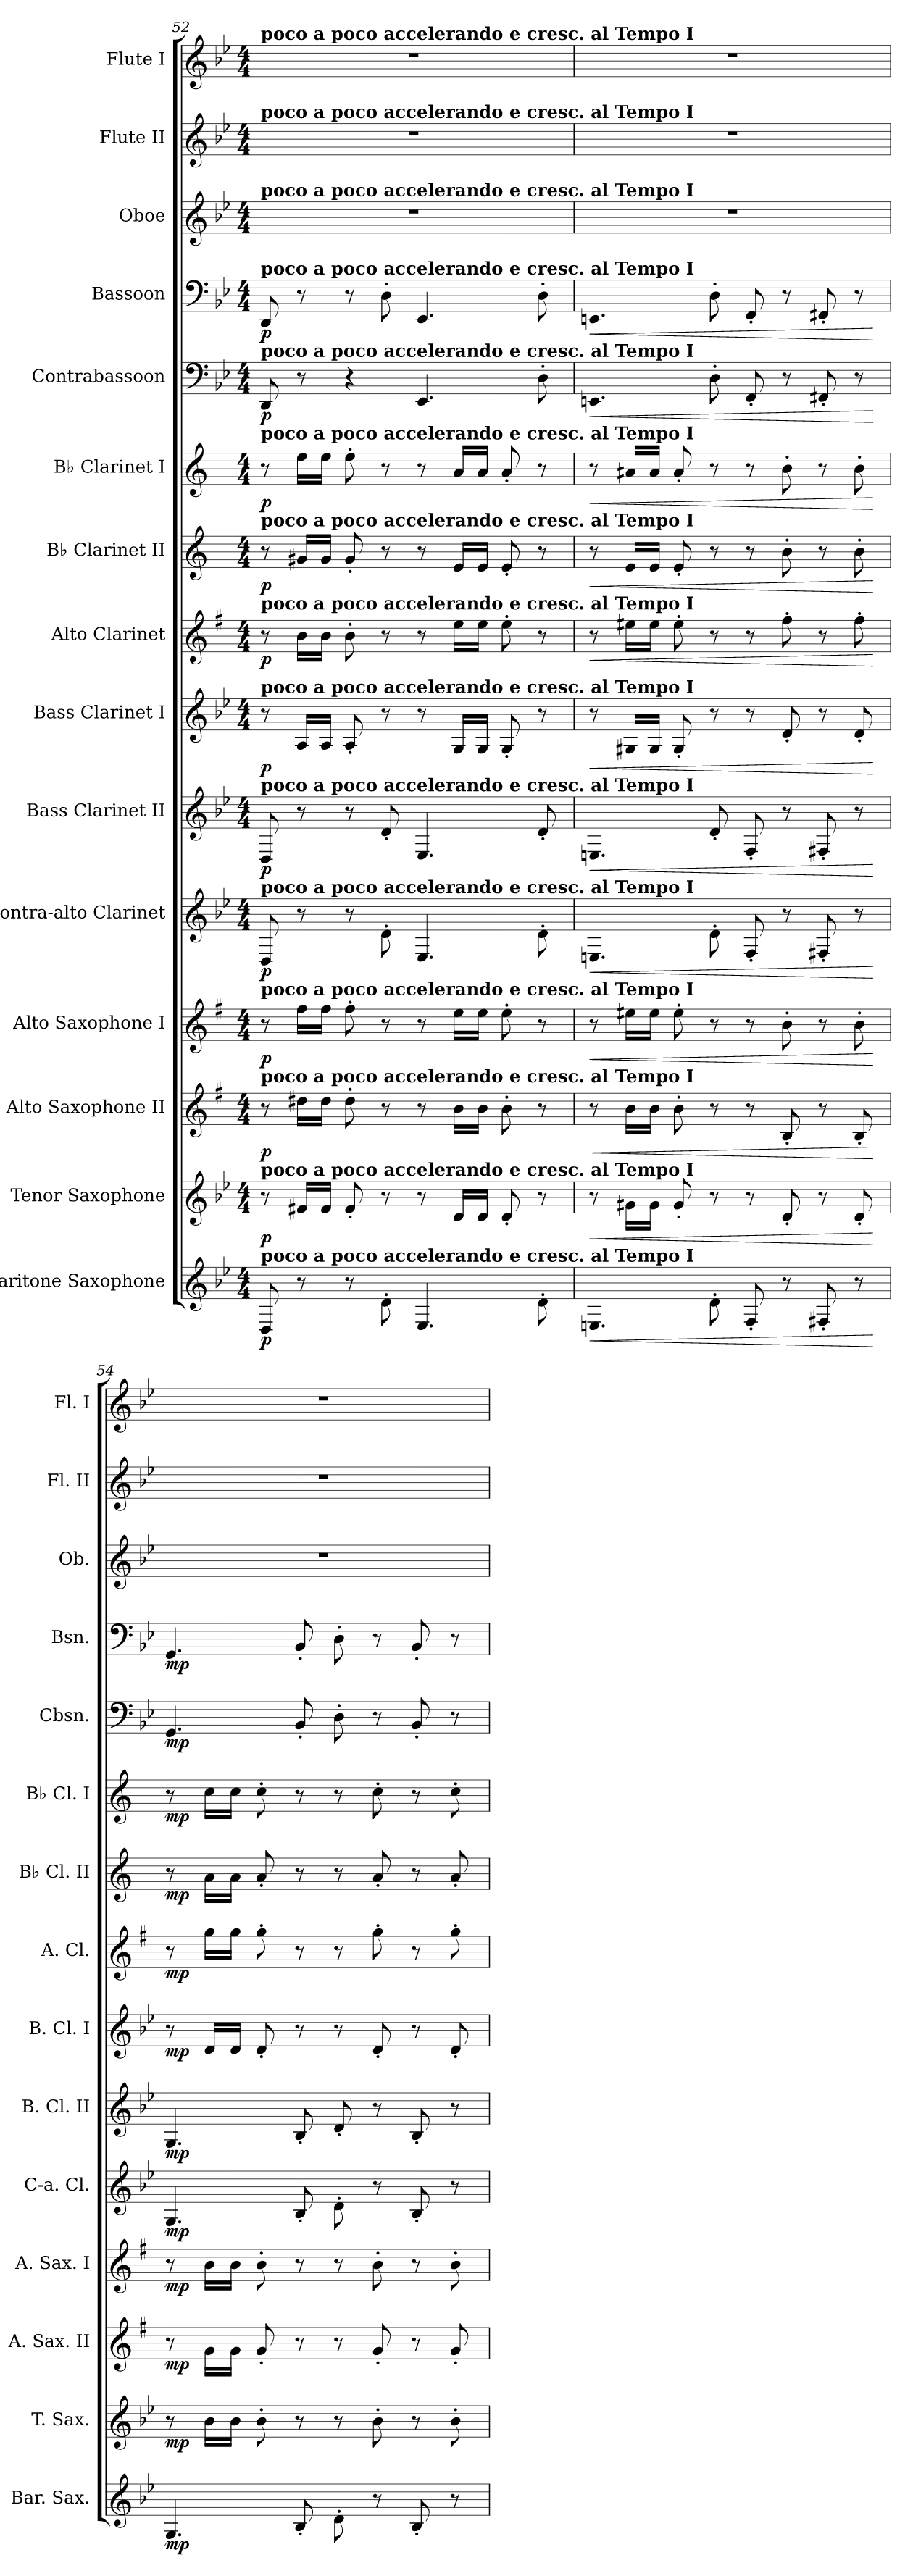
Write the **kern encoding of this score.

**kern	**dynam	**kern	**dynam	**kern	**dynam	**kern	**dynam	**kern	**dynam	**kern	**dynam	**kern	**dynam	**kern	**dynam	**kern	**dynam	**kern	**dynam	**kern	**dynam	**kern	**dynam	**kern	**kern	**kern
*part15	*part15	*part14	*part14	*part13	*part13	*part12	*part12	*part11	*part11	*part10	*part10	*part9	*part9	*part8	*part8	*part7	*part7	*part6	*part6	*part5	*part5	*part4	*part4	*part3	*part2	*part1
*staff15	*staff15	*staff14	*staff14	*staff13	*staff13	*staff12	*staff12	*staff11	*staff11	*staff10	*staff10	*staff9	*staff9	*staff8	*staff8	*staff7	*staff7	*staff6	*staff6	*staff5	*staff5	*staff4	*staff4	*staff3	*staff2	*staff1
*I"Baritone Saxophone	*	*I"Tenor Saxophone	*	*I"Alto Saxophone II	*	*I"Alto Saxophone I	*	*I"Contra-alto Clarinet	*	*I"Bass Clarinet II	*	*I"Bass Clarinet I	*	*I"Alto Clarinet	*	*I"B♭ Clarinet II	*	*I"B♭ Clarinet I	*	*I"Contrabassoon	*	*I"Bassoon	*	*I"Oboe	*I"Flute II	*I"Flute I
*I'Bar. Sax.	*	*I'T. Sax.	*	*I'A. Sax. II	*	*I'A. Sax. I	*	*I'C-a. Cl.	*	*I'B. Cl. II	*	*I'B. Cl. I	*	*I'A. Cl.	*	*I'B♭ Cl. II	*	*I'B♭ Cl. I	*	*I'Cbsn.	*	*I'Bsn.	*	*I'Ob.	*I'Fl. II	*I'Fl. I
*clefG2	*	*clefG2	*	*clefG2	*	*clefG2	*	*clefG2	*	*clefG2	*	*clefG2	*	*clefG2	*	*clefG2	*	*clefG2	*	*clefF4	*	*clefF4	*	*clefG2	*clefG2	*clefG2
*ITrd12c21	*	*ITrd8c14	*	*ITrd5c9	*	*ITrd5c9	*	*ITrd12c21	*	*ITrd8c14	*	*ITrd8c14	*	*ITrd5c9	*	*ITrd1c2	*	*ITrd1c2	*	*ITrd7c12	*	*	*	*	*	*
*k[b-e-]	*	*k[b-e-]	*	*k[b-e-]	*	*k[b-e-]	*	*k[b-e-]	*	*k[b-e-]	*	*k[b-e-]	*	*k[b-e-]	*	*k[b-e-]	*	*k[b-e-]	*	*k[b-e-]	*	*k[b-e-]	*	*k[b-e-]	*k[b-e-]	*k[b-e-]
*M4/4	*	*M4/4	*	*M4/4	*	*M4/4	*	*M4/4	*	*M4/4	*	*M4/4	*	*M4/4	*	*M4/4	*	*M4/4	*	*M4/4	*	*M4/4	*	*M4/4	*M4/4	*M4/4
*MM50	*	*MM50	*	*MM50	*	*MM50	*	*MM50	*	*MM50	*	*MM50	*	*MM50	*	*MM50	*	*MM50	*	*MM50	*	*MM50	*	*MM50	*MM50	*MM50
=52	=52	=52	=52	=52	=52	=52	=52	=52	=52	=52	=52	=52	=52	=52	=52	=52	=52	=52	=52	=52	=52	=52	=52	=52	=52	=52
!	!	!	!	!	!	!	!	!	!	!	!	!	!	!	!	!	!	!	!	!	!	!	!	!	!	!LO:TX:a:B:t=poco a poco accelerando e cresc. al Tempo I
!	!	!	!	!	!	!	!	!	!	!	!	!	!	!	!	!	!	!	!	!	!	!	!	!	!LO:TX:a:B:t=poco a poco accelerando e cresc. al Tempo I	!
!	!	!	!	!	!	!	!	!	!	!	!	!	!	!	!	!	!	!	!	!	!	!	!	!LO:TX:a:B:t=poco a poco accelerando e cresc. al Tempo I	!	!
!	!	!	!	!	!	!	!	!	!	!	!	!	!	!	!	!	!	!	!	!	!	!LO:TX:a:B:t=poco a poco accelerando e cresc. al Tempo I	!	!	!	!
!	!	!	!	!	!	!	!	!	!	!	!	!	!	!	!	!	!	!	!	!LO:TX:a:B:t=poco a poco accelerando e cresc. al Tempo I	!	!	!	!	!	!
!	!	!	!	!	!	!	!	!	!	!	!	!	!	!	!	!	!	!LO:TX:a:B:t=poco a poco accelerando e cresc. al Tempo I	!	!	!	!	!	!	!	!
!	!	!	!	!	!	!	!	!	!	!	!	!	!	!	!	!LO:TX:a:B:t=poco a poco accelerando e cresc. al Tempo I	!	!	!	!	!	!	!	!	!	!
!	!	!	!	!	!	!	!	!	!	!	!	!	!	!LO:TX:a:B:t=poco a poco accelerando e cresc. al Tempo I	!	!	!	!	!	!	!	!	!	!	!	!
!	!	!	!	!	!	!	!	!	!	!	!	!LO:TX:a:B:t=poco a poco accelerando e cresc. al Tempo I	!	!	!	!	!	!	!	!	!	!	!	!	!	!
!	!	!	!	!	!	!	!	!	!	!LO:TX:a:B:t=poco a poco accelerando e cresc. al Tempo I	!	!	!	!	!	!	!	!	!	!	!	!	!	!	!	!
!	!	!	!	!	!	!	!	!LO:TX:a:B:t=poco a poco accelerando e cresc. al Tempo I	!	!	!	!	!	!	!	!	!	!	!	!	!	!	!	!	!	!
!	!	!	!	!	!	!LO:TX:a:B:t=poco a poco accelerando e cresc. al Tempo I	!	!	!	!	!	!	!	!	!	!	!	!	!	!	!	!	!	!	!	!
!	!	!	!	!LO:TX:a:B:t=poco a poco accelerando e cresc. al Tempo I	!	!	!	!	!	!	!	!	!	!	!	!	!	!	!	!	!	!	!	!	!	!
!	!	!LO:TX:a:B:t=poco a poco accelerando e cresc. al Tempo I	!	!	!	!	!	!	!	!	!	!	!	!	!	!	!	!	!	!	!	!	!	!	!	!
!LO:TX:a:B:t=poco a poco accelerando e cresc. al Tempo I	!	!	!	!	!	!	!	!	!	!	!	!	!	!	!	!	!	!	!	!	!	!	!	!	!	!
!	!LO:DY:b	!	!LO:DY:b	!	!LO:DY:b	!	!LO:DY:b	!	!LO:DY:b	!	!LO:DY:b	!	!LO:DY:b	!	!LO:DY:b	!	!LO:DY:b	!	!LO:DY:b	!	!LO:DY:b	!	!LO:DY:b	!	!	!
8DD/	p	8r	p	8r	p	8r	p	8DD/	p	8DD/	p	8r	p	8r	p	8r	p	8r	p	8DDD/	p	8DD/	p	1r	1r	1r
8r	.	16F#X/LL	.	16f#X\LL	.	16a\LL	.	8r	.	8r	.	16AA/LL	.	16d\LL	.	16f#X/LL	.	16dd\LL	.	8r	.	8r	.	.	.	.
.	.	16F#/JJ	.	16f#\JJ	.	16a\JJ	.	.	.	.	.	16AA/JJ	.	16d\JJ	.	16f#/JJ	.	16dd\JJ	.	.	.	.	.	.	.	.
8r	.	8F#'/	.	8f#'\	.	8a'\	.	8r	.	8r	.	8AA'/	.	8d'\	.	8f#'/	.	8dd'\	.	4r	.	8r	.	.	.	.
8D'\	.	8r	.	8r	.	8r	.	8D'\	.	8D'/	.	8r	.	8r	.	8r	.	8r	.	.	.	8D'\	.	.	.	.
4.EE-/	.	8r	.	8r	.	8r	.	4.EE-/	.	4.EE-/	.	8r	.	8r	.	8r	.	8r	.	4.EEE-/	.	4.EE-/	.	.	.	.
.	.	16D/LL	.	16d\LL	.	16g\LL	.	.	.	.	.	16GG/LL	.	16g\LL	.	16d/LL	.	16g/LL	.	.	.	.	.	.	.	.
.	.	16D/JJ	.	16d\JJ	.	16g\JJ	.	.	.	.	.	16GG/JJ	.	16g\JJ	.	16d/JJ	.	16g/JJ	.	.	.	.	.	.	.	.
.	.	8D'/	.	8d'\	.	8g'\	.	.	.	.	.	8GG'/	.	8g'\	.	8d'/	.	8g'/	.	.	.	.	.	.	.	.
8D'\	.	8r	.	8r	.	8r	.	8D'\	.	8D'/	.	8r	.	8r	.	8r	.	8r	.	8DD'\	.	8D'\	.	.	.	.
=53	=53	=53	=53	=53	=53	=53	=53	=53	=53	=53	=53	=53	=53	=53	=53	=53	=53	=53	=53	=53	=53	=53	=53	=53	=53	=53
*	*	*	*	*	*	*	*	*	*	*	*	*	*	*	*	*	*	*	*	*	*	*	*	*	*	*MM55
!	!LO:HP:b	!	!LO:HP:b	!	!LO:HP:b	!	!LO:HP:b	!	!LO:HP:b	!	!LO:HP:b	!	!LO:HP:b	!	!LO:HP:b	!	!LO:HP:b	!	!LO:HP:b	!	!LO:HP:b	!	!LO:HP:b	!	!	!
4.EEn/	<	8r	<	8r	<	8r	<	4.EEn/	<	4.EEn/	<	8r	<	8r	<	8r	<	8r	<	4.EEEn/	<	4.EEn/	<	1r	1r	1r
.	.	16G#X\LL	.	16d\LL	.	16g#X\LL	.	.	.	.	.	16GG#X/LL	.	16g#X\LL	.	16d/LL	.	16g#X/LL	.	.	.	.	.	.	.	.
.	.	16G#\JJ	.	16d\JJ	.	16g#\JJ	.	.	.	.	.	16GG#/JJ	.	16g#\JJ	.	16d/JJ	.	16g#/JJ	.	.	.	.	.	.	.	.
.	.	8G#'/	.	8d'\	.	8g#'\	.	.	.	.	.	8GG#'/	.	8g#'\	.	8d'/	.	8g#'/	.	.	.	.	.	.	.	.
8D'\	.	8r	.	8r	.	8r	.	8D'\	.	8D'/	.	8r	.	8r	.	8r	.	8r	.	8DD'\	.	8D'\	.	.	.	.
8FF'/	.	8r	.	8r	.	8r	.	8FF'/	.	8FF'/	.	8r	.	8r	.	8r	.	8r	.	8FFF'/	.	8FF'/	.	.	.	.
8r	.	8D'/	.	8D'/	.	8d'\	.	8r	.	8r	.	8D'/	.	8a'\	.	8a'\	.	8a'\	.	8r	.	8r	.	.	.	.
8FF#X'/	.	8r	.	8r	.	8r	.	8FF#X'/	.	8FF#X'/	.	8r	.	8r	.	8r	.	8r	.	8FFF#X'/	.	8FF#X'/	.	.	.	.
8r	.	8D'/	.	8D'/	.	8d'\	.	8r	.	8r	.	8D'/	.	8a'\	.	8a'\	.	8a'\	.	8r	.	8r	.	.	.	.
.	[	.	[	.	[	.	[	.	[	.	[	.	[	.	[	.	[	.	[	.	[	.	[	.	.	.
=54	=54	=54	=54	=54	=54	=54	=54	=54	=54	=54	=54	=54	=54	=54	=54	=54	=54	=54	=54	=54	=54	=54	=54	=54	=54	=54
*	*	*	*	*	*	*	*	*	*	*	*	*	*	*	*	*	*	*	*	*	*	*	*	*	*	*MM60
!	!LO:DY:b	!	!LO:DY:b	!	!LO:DY:b	!	!LO:DY:b	!	!LO:DY:b	!	!LO:DY:b	!	!LO:DY:b	!	!LO:DY:b	!	!LO:DY:b	!	!LO:DY:b	!	!LO:DY:b	!	!LO:DY:b	!	!	!
*	*	*	*	*	*	*	*	*	*	*	*	*	*	*	*	*	*	*	*	*	*	*	*	*	*	*^
4.GG/	mp	8r	mp	8r	mp	8r	mp	4.GG/	mp	4.GG/	mp	8r	mp	8r	mp	8r	mp	8r	mp	4.GGG/	mp	4.GG/	mp	1r	1r	1r	2ryy
.	.	16B-\LL	.	16B-\LL	.	16d\LL	.	.	.	.	.	16D/LL	.	16b-\LL	.	16g\LL	.	16b-\LL	.	.	.	.	.	.	.	.	.
.	.	16B-\JJ	.	16B-\JJ	.	16d\JJ	.	.	.	.	.	16D/JJ	.	16b-\JJ	.	16g\JJ	.	16b-\JJ	.	.	.	.	.	.	.	.	.
.	.	8B-'\	.	8B-'/	.	8d'\	.	.	.	.	.	8D'/	.	8b-'\	.	8g'/	.	8b-'\	.	.	.	.	.	.	.	.	.
8BB-'/	.	8r	.	8r	.	8r	.	8BB-'/	.	8BB-'/	.	8r	.	8r	.	8r	.	8r	.	8BBB-'/	.	8BB-'/	.	.	.	.	.
*	*	*	*	*	*	*	*	*	*	*	*	*	*	*	*	*	*	*	*	*	*	*	*	*	*	*MM65	*
8D'\	.	8r	.	8r	.	8r	.	8D'\	.	8D'/	.	8r	.	8r	.	8r	.	8r	.	8DD'\	.	8D'\	.	.	.	.	2ryy
8r	.	8B-'\	.	8B-'/	.	8d'\	.	8r	.	8r	.	8D'/	.	8b-'\	.	8g'/	.	8b-'\	.	8r	.	8r	.	.	.	.	.
8BB-'/	.	8r	.	8r	.	8r	.	8BB-'/	.	8BB-'/	.	8r	.	8r	.	8r	.	8r	.	8BBB-'/	.	8BB-'/	.	.	.	.	.
8r	.	8B-'\	.	8B-'/	.	8d'\	.	8r	.	8r	.	8D'/	.	8b-'\	.	8g'/	.	8b-'\	.	8r	.	8r	.	.	.	.	.
*	*	*	*	*	*	*	*	*	*	*	*	*	*	*	*	*	*	*	*	*	*	*	*	*	*	*v	*v
=	=	=	=	=	=	=	=	=	=	=	=	=	=	=	=	=	=	=	=	=	=	=	=	=	=	=
*-	*-	*-	*-	*-	*-	*-	*-	*-	*-	*-	*-	*-	*-	*-	*-	*-	*-	*-	*-	*-	*-	*-	*-	*-	*-	*-
